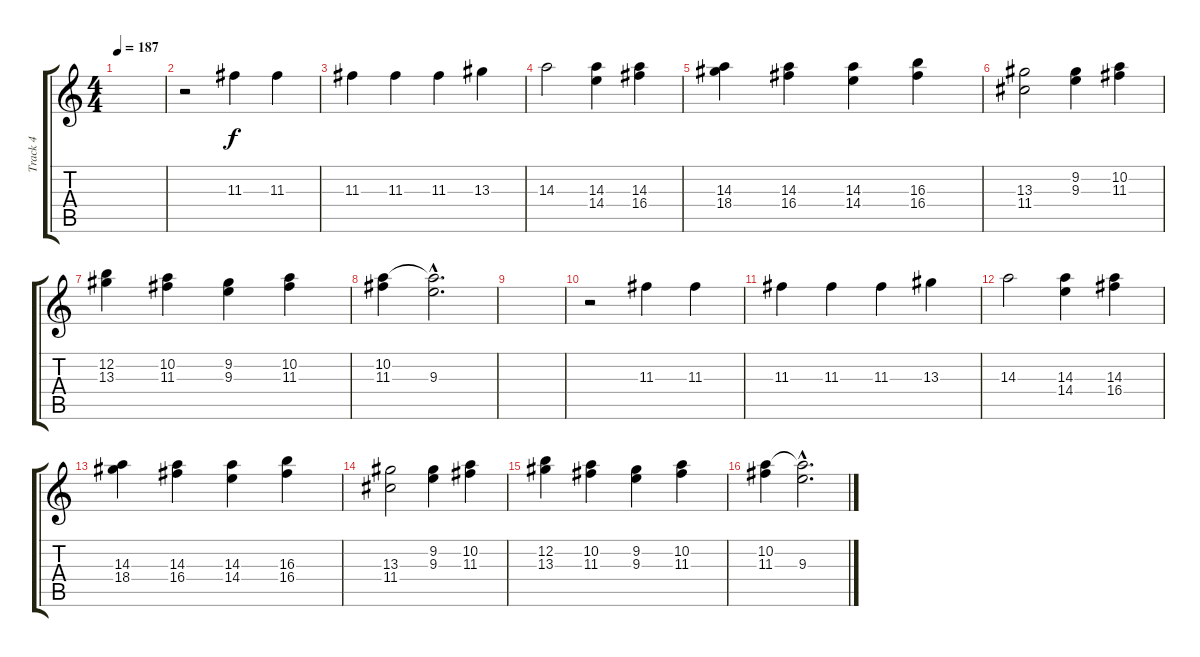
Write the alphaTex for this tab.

\track ("Track 4" "Track 4") {instrument acousticguitarsteel}
\staff {score tabs}
\tuning (E4 B3 G3 D3 A2 E2) {hide}
\ts (4 4)
\tempo 187
\clef g2
\ks c
|
r.2 11.3.4 11.3.4 |
11.3.4 11.3.4 11.3.4 13.3.4 |
14.3.2 (14.3 14.4).4 (14.3 16.4).4 |
(14.3 18.4).4 (14.3 16.4).4 (14.3 14.4).4 (16.3 16.4).4 |
(13.3 11.4).2 (9.2 9.3).4 (10.2 11.3).4 |
(12.2 13.3).4 (10.2 11.3).4 (9.2 9.3).4 (10.2 11.3).4 |
(10.2 11.3).4 (10.2{hac t} 9.3{hac}).2{d} |
|
r.2 11.3.4 11.3.4 |
11.3.4 11.3.4 11.3.4 13.3.4 |
14.3.2 (14.3 14.4).4 (14.3 16.4).4 |
(14.3 18.4).4 (14.3 16.4).4 (14.3 14.4).4 (16.3 16.4).4 |
(13.3 11.4).2 (9.2 9.3).4 (10.2 11.3).4 |
(12.2 13.3).4 (10.2 11.3).4 (9.2 9.3).4 (10.2 11.3).4 |
(10.2 11.3).4 (10.2{hac t} 9.3{hac}).2{d}
